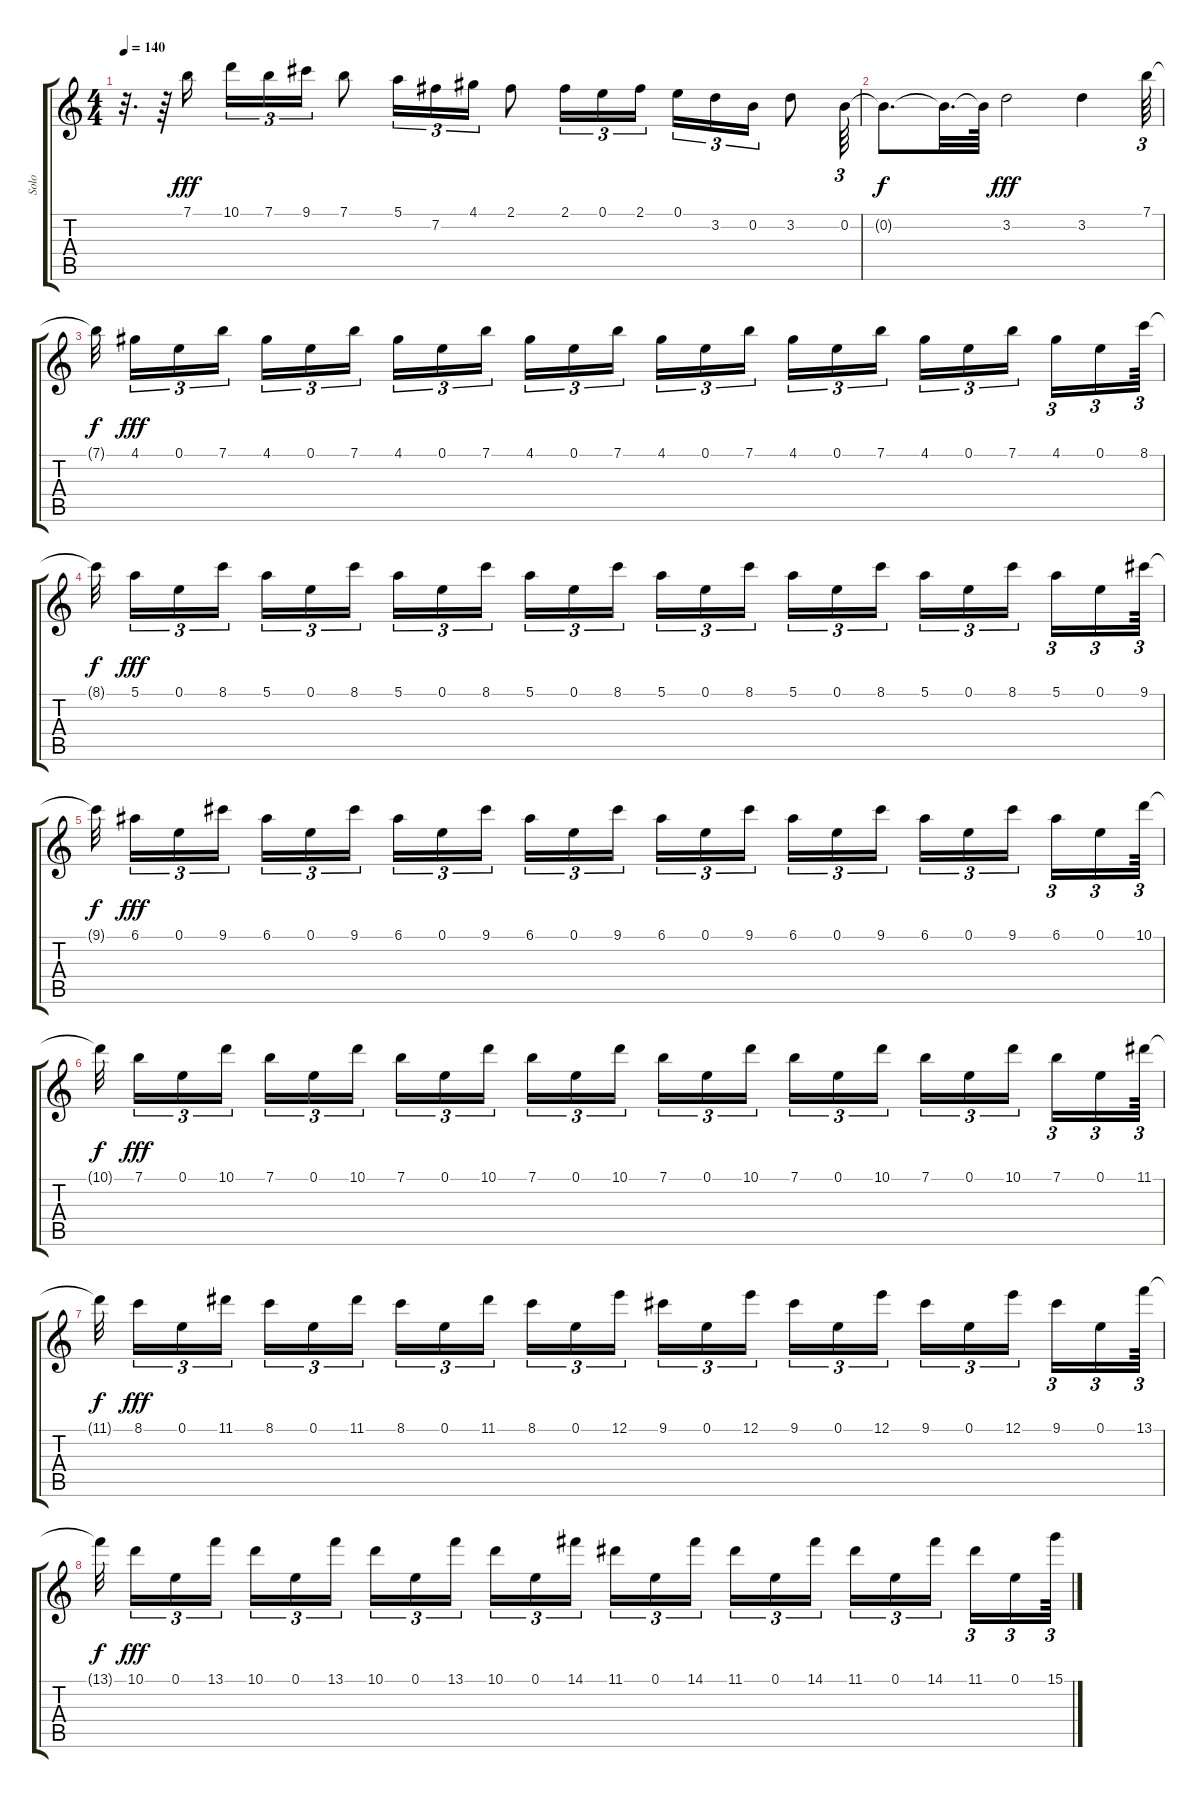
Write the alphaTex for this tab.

\track ("Solo" "Solo") {instrument distortionguitar}
\staff {score tabs}
\tuning (E4 B3 G3 D3 A2 E2) {hide}
\ts (4 4)
\tempo 140
\clef g2
\ks c
r.32{d dy fff} r.64 7.1.16{beam splitsecondary} 10.1.16{tu (3 2)} 7.1.16{tu (3 2)} 9.1.16{tu (3 2)} 7.1.8 5.1.16{tu (3 2)} 7.2.16{tu (3 2)} 4.1.16{tu (3 2)} 2.1.8 2.1.16{tu (3 2)} 0.1.16{tu (3 2)} 2.1.16{tu (3 2)} 0.1.16{tu (3 2)} 3.2.16{tu (3 2)} 0.2.16{tu (3 2)} 3.2.8 0.2.64{tu (3 2)} |
0.2{t}.8{d dy f} 0.2{t}.32{d} 0.2{t}.64 3.2.2{dy fff} 3.2.4 7.1.64{tu (3 2)} |
7.1{t}.32{dy f beam splitsecondary} 4.1.16{tu (3 2) dy fff} 0.1.16{tu (3 2)} 7.1.16{tu (3 2) beam splitsecondary} 4.1.16{tu (3 2)} 0.1.16{tu (3 2)} 7.1.16{tu (3 2)} 4.1.16{tu (3 2)} 0.1.16{tu (3 2)} 7.1.16{tu (3 2) beam splitsecondary} 4.1.16{tu (3 2)} 0.1.16{tu (3 2)} 7.1.16{tu (3 2)} 4.1.16{tu (3 2)} 0.1.16{tu (3 2)} 7.1.16{tu (3 2) beam splitsecondary} 4.1.16{tu (3 2)} 0.1.16{tu (3 2)} 7.1.16{tu (3 2)} 4.1.16{tu (3 2)} 0.1.16{tu (3 2)} 7.1.16{tu (3 2) beam splitsecondary} 4.1.16{tu (3 2)} 0.1.16{tu (3 2)} 8.1.64{tu (3 2)} |
8.1{t}.32{dy f beam splitsecondary} 5.1.16{tu (3 2) dy fff} 0.1.16{tu (3 2)} 8.1.16{tu (3 2) beam splitsecondary} 5.1.16{tu (3 2)} 0.1.16{tu (3 2)} 8.1.16{tu (3 2)} 5.1.16{tu (3 2)} 0.1.16{tu (3 2)} 8.1.16{tu (3 2) beam splitsecondary} 5.1.16{tu (3 2)} 0.1.16{tu (3 2)} 8.1.16{tu (3 2)} 5.1.16{tu (3 2)} 0.1.16{tu (3 2)} 8.1.16{tu (3 2) beam splitsecondary} 5.1.16{tu (3 2)} 0.1.16{tu (3 2)} 8.1.16{tu (3 2)} 5.1.16{tu (3 2)} 0.1.16{tu (3 2)} 8.1.16{tu (3 2) beam splitsecondary} 5.1.16{tu (3 2)} 0.1.16{tu (3 2)} 9.1.64{tu (3 2)} |
9.1{t}.32{dy f beam splitsecondary} 6.1.16{tu (3 2) dy fff} 0.1.16{tu (3 2)} 9.1.16{tu (3 2) beam splitsecondary} 6.1.16{tu (3 2)} 0.1.16{tu (3 2)} 9.1.16{tu (3 2)} 6.1.16{tu (3 2)} 0.1.16{tu (3 2)} 9.1.16{tu (3 2) beam splitsecondary} 6.1.16{tu (3 2)} 0.1.16{tu (3 2)} 9.1.16{tu (3 2)} 6.1.16{tu (3 2)} 0.1.16{tu (3 2)} 9.1.16{tu (3 2) beam splitsecondary} 6.1.16{tu (3 2)} 0.1.16{tu (3 2)} 9.1.16{tu (3 2)} 6.1.16{tu (3 2)} 0.1.16{tu (3 2)} 9.1.16{tu (3 2) beam splitsecondary} 6.1.16{tu (3 2)} 0.1.16{tu (3 2)} 10.1.64{tu (3 2)} |
10.1{t}.32{dy f beam splitsecondary} 7.1.16{tu (3 2) dy fff} 0.1.16{tu (3 2)} 10.1.16{tu (3 2) beam splitsecondary} 7.1.16{tu (3 2)} 0.1.16{tu (3 2)} 10.1.16{tu (3 2)} 7.1.16{tu (3 2)} 0.1.16{tu (3 2)} 10.1.16{tu (3 2) beam splitsecondary} 7.1.16{tu (3 2)} 0.1.16{tu (3 2)} 10.1.16{tu (3 2)} 7.1.16{tu (3 2)} 0.1.16{tu (3 2)} 10.1.16{tu (3 2) beam splitsecondary} 7.1.16{tu (3 2)} 0.1.16{tu (3 2)} 10.1.16{tu (3 2)} 7.1.16{tu (3 2)} 0.1.16{tu (3 2)} 10.1.16{tu (3 2) beam splitsecondary} 7.1.16{tu (3 2)} 0.1.16{tu (3 2)} 11.1.64{tu (3 2)} |
11.1{t}.32{dy f beam splitsecondary} 8.1.16{tu (3 2) dy fff} 0.1.16{tu (3 2)} 11.1.16{tu (3 2) beam splitsecondary} 8.1.16{tu (3 2)} 0.1.16{tu (3 2)} 11.1.16{tu (3 2)} 8.1.16{tu (3 2)} 0.1.16{tu (3 2)} 11.1.16{tu (3 2) beam splitsecondary} 8.1.16{tu (3 2)} 0.1.16{tu (3 2)} 12.1.16{tu (3 2)} 9.1.16{tu (3 2)} 0.1.16{tu (3 2)} 12.1.16{tu (3 2) beam splitsecondary} 9.1.16{tu (3 2)} 0.1.16{tu (3 2)} 12.1.16{tu (3 2)} 9.1.16{tu (3 2)} 0.1.16{tu (3 2)} 12.1.16{tu (3 2) beam splitsecondary} 9.1.16{tu (3 2)} 0.1.16{tu (3 2)} 13.1.64{tu (3 2)} |
13.1{t}.32{dy f beam splitsecondary} 10.1.16{tu (3 2) dy fff} 0.1.16{tu (3 2)} 13.1.16{tu (3 2) beam splitsecondary} 10.1.16{tu (3 2)} 0.1.16{tu (3 2)} 13.1.16{tu (3 2)} 10.1.16{tu (3 2)} 0.1.16{tu (3 2)} 13.1.16{tu (3 2) beam splitsecondary} 10.1.16{tu (3 2)} 0.1.16{tu (3 2)} 14.1.16{tu (3 2)} 11.1.16{tu (3 2)} 0.1.16{tu (3 2)} 14.1.16{tu (3 2) beam splitsecondary} 11.1.16{tu (3 2)} 0.1.16{tu (3 2)} 14.1.16{tu (3 2)} 11.1.16{tu (3 2)} 0.1.16{tu (3 2)} 14.1.16{tu (3 2) beam splitsecondary} 11.1.16{tu (3 2)} 0.1.16{tu (3 2)} 15.1.64{tu (3 2)}
